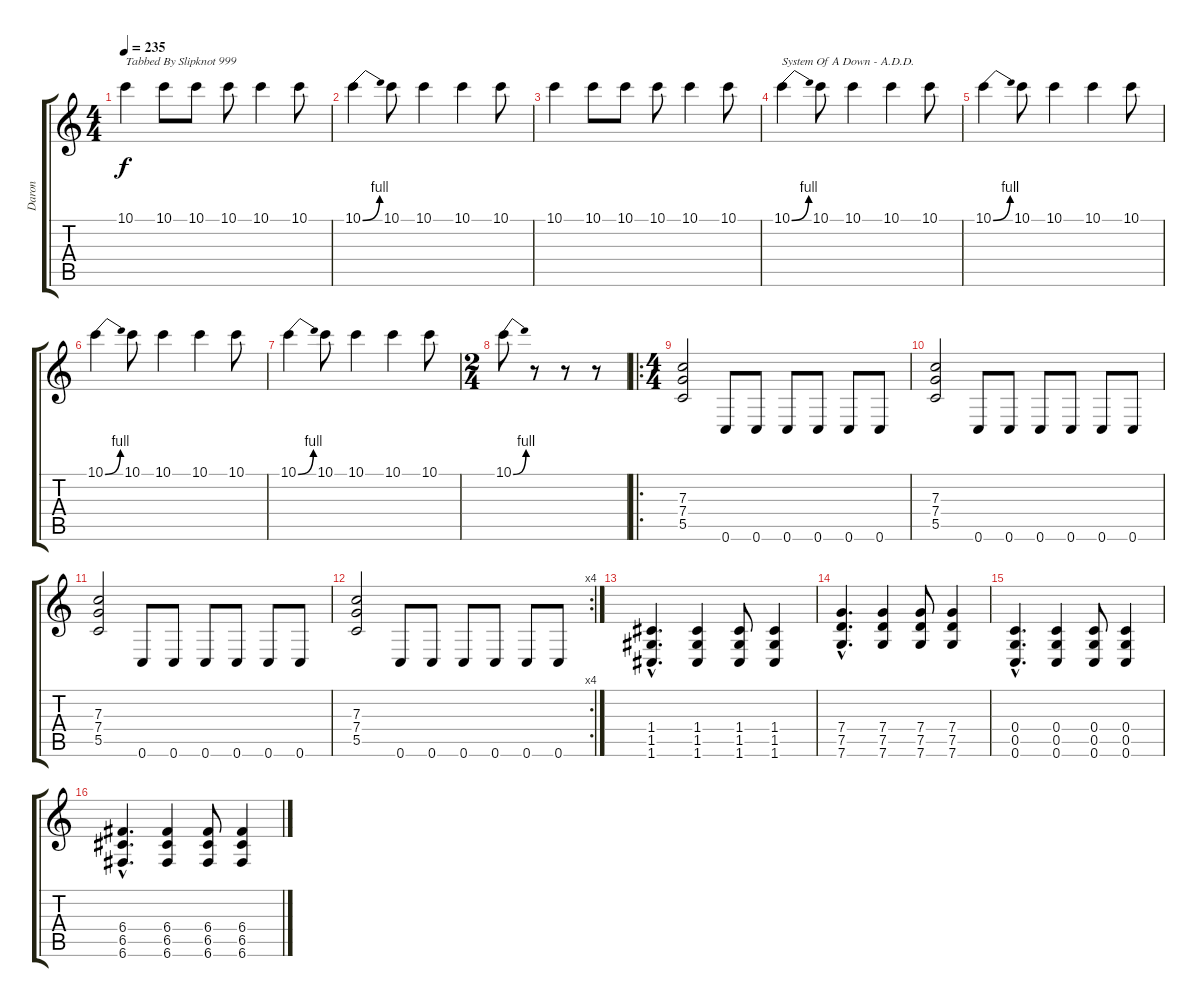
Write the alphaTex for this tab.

\track ("Daron" "Daron") {instrument distortionguitar}
\staff {score tabs}
\tuning (D4 A3 F3 C3 G2 C2) {hide}
\ts (4 4)
\tempo 235
\clef g2
\ks c
10.1.4{txt "Tabbed By Slipknot 999" dy f instrument distortionguitar} 10.1.8 10.1.8 10.1.8 10.1.4 10.1.8 |
10.1{be (bend 0 0 60 4)}.4 10.1.8 10.1.4 10.1.4 10.1.8 |
10.1.4 10.1.8 10.1.8 10.1.8 10.1.4 10.1.8 |
10.1{be (bend 0 0 60 4)}.4{txt "System Of A Down - A.D.D."} 10.1.8 10.1.4 10.1.4 10.1.8 |
10.1{be (bend 0 0 60 4)}.4 10.1.8 10.1.4 10.1.4 10.1.8 |
10.1{be (bend 0 0 60 4)}.4 10.1.8 10.1.4 10.1.4 10.1.8 |
10.1{be (bend 0 0 60 4)}.4 10.1.8 10.1.4 10.1.4 10.1.8 |
\ts (2 4)
10.1{be (bend 0 0 60 4)}.8 r.8 r.8 r.8 |
\ro
\ts (4 4)
(7.3 7.4 5.5).2 0.6.8 0.6.8 0.6.8 0.6.8 0.6.8 0.6.8 |
(7.3 7.4 5.5).2 0.6.8 0.6.8 0.6.8 0.6.8 0.6.8 0.6.8 |
(7.3 7.4 5.5).2 0.6.8 0.6.8 0.6.8 0.6.8 0.6.8 0.6.8 |
\rc 4
(7.3 7.4 5.5).2 0.6.8 0.6.8 0.6.8 0.6.8 0.6.8 0.6.8 |
(1.4{hac} 1.5{hac} 1.6{hac}).4{d} (1.4 1.5 1.6).4 (1.4 1.5 1.6).8 (1.4 1.5 1.6).4 |
(7.4{hac} 7.5{hac} 7.6{hac}).4{d} (7.4 7.5 7.6).4 (7.4 7.5 7.6).8 (7.4 7.5 7.6).4 |
(0.4{hac} 0.5{hac} 0.6{hac}).4{d} (0.4 0.5 0.6).4 (0.4 0.5 0.6).8 (0.4 0.5 0.6).4 |
(6.4{hac} 6.5{hac} 6.6{hac}).4{d} (6.4 6.5 6.6).4 (6.4 6.5 6.6).8 (6.4 6.5 6.6).4
